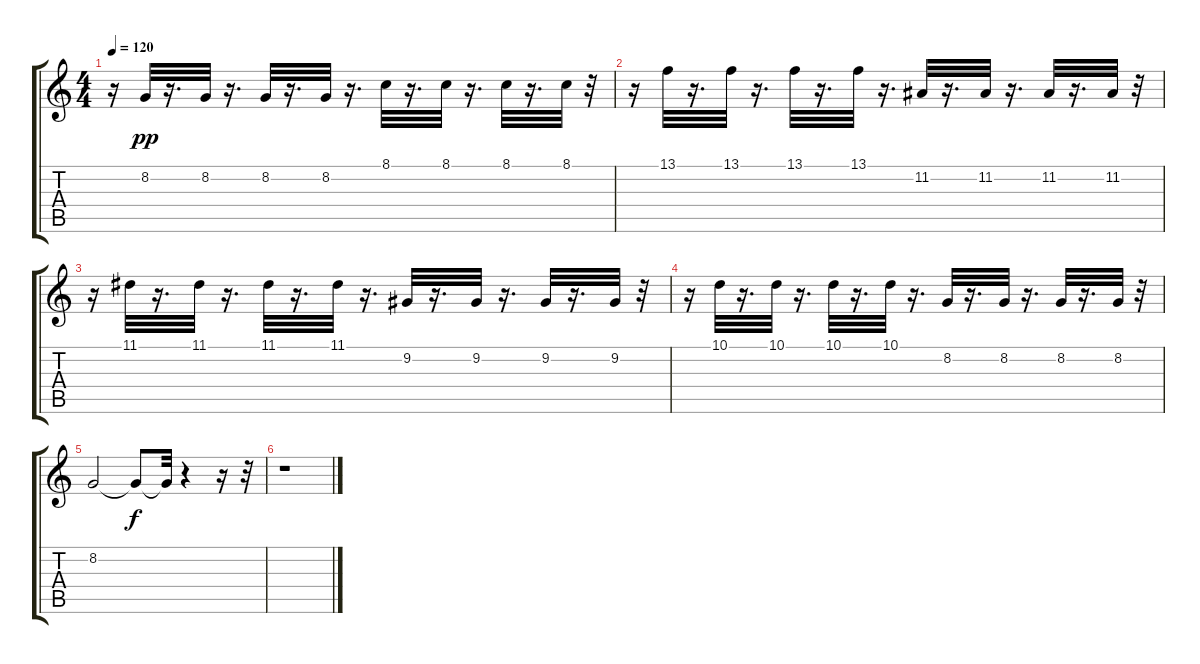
\track "" {instrument stringensemble1}
\staff {score tabs}
\tuning (E4 B3 G3 D3 A2 E2) {hide}
\ts (4 4)
\tempo 120
\clef g2
\ks c
r.16{dy pp} 8.2.32 r.16{d} 8.2.32 r.16{d} 8.2.32 r.16{d} 8.2.32 r.16{d} 8.1.32 r.16{d} 8.1.32 r.16{d} 8.1.32 r.16{d} 8.1.32 r.32 |
r.16 13.1.32 r.16{d} 13.1.32 r.16{d} 13.1.32 r.16{d} 13.1.32 r.16{d} 11.2.32 r.16{d} 11.2.32 r.16{d} 11.2.32 r.16{d} 11.2.32 r.32 |
r.16 11.1.32 r.16{d} 11.1.32 r.16{d} 11.1.32 r.16{d} 11.1.32 r.16{d} 9.2.32 r.16{d} 9.2.32 r.16{d} 9.2.32 r.16{d} 9.2.32 r.32 |
r.16 10.1.32 r.16{d} 10.1.32 r.16{d} 10.1.32 r.16{d} 10.1.32 r.16{d} 8.2.32 r.16{d} 8.2.32 r.16{d} 8.2.32 r.16{d} 8.2.32 r.32 |
8.2.2 8.2{t}.8{dy f} 8.2{t}.32 r.4 r.16 r.32 |
r.1
